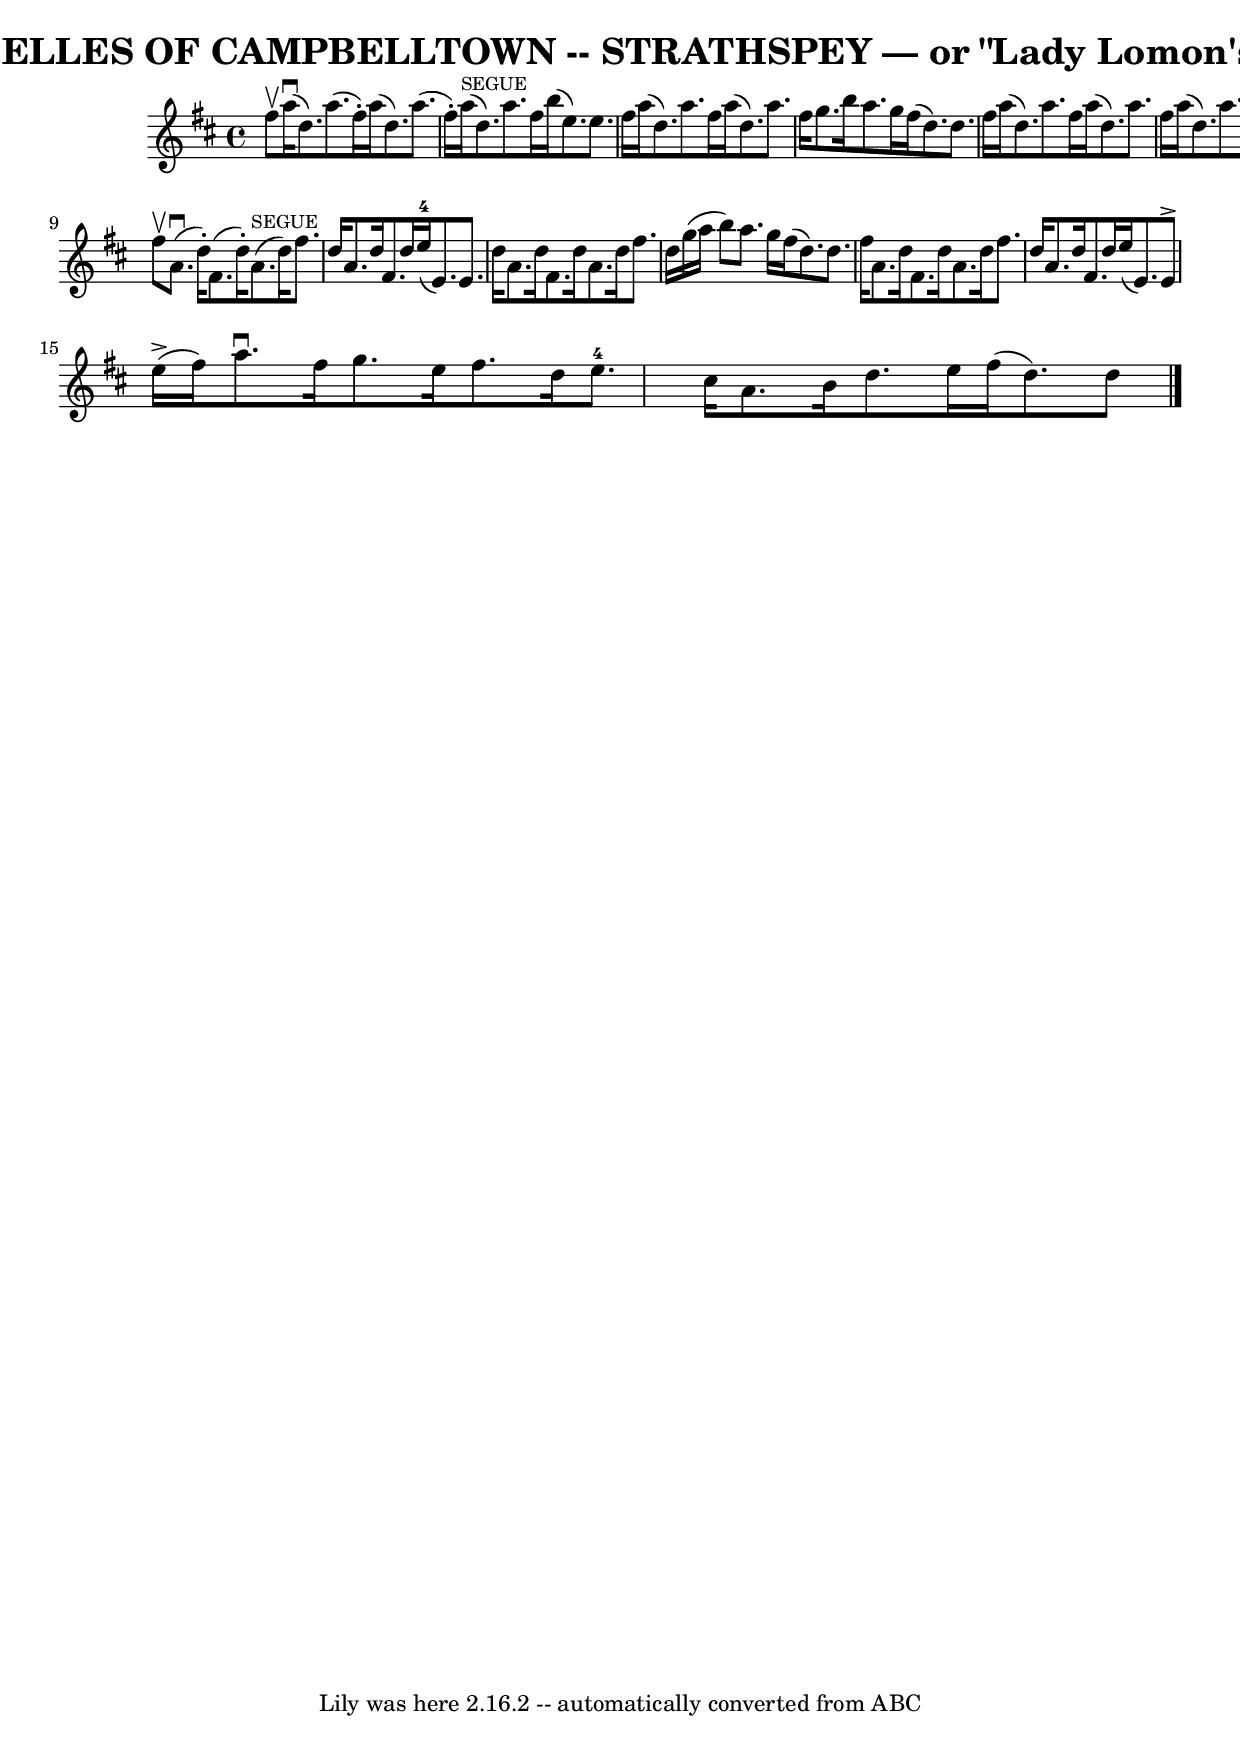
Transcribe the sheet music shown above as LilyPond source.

\version "2.16.2"
\include "Mammoth.ily"
\header {
	%% book = "Ryan's Mammoth Collection of Fiddle Tunes"
	crossRefNumber = "1"
	footnotes = ""
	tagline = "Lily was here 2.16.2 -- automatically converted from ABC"
	title = "BELLES OF CAMPBELLTOWN -- STRATHSPEY — or \"Lady Lomon's\""
}
voicedefault =  {


 \override Staff.TimeSignature #'style = #'C
 \time 4/4 % %slurgraces 1
 
\key d \major fis''8^\upbow   |
 a''16 (^\downbow d''8.)   
a''8. (fis''16 -.) a''16 (d''8.) a''8. (fis''16 -.)   
|
 a''16^\segue(d''8.) a''8. fis''16 b''16 (e''8.  
-) e''8. fis''16    |
 a''16 (d''8.) a''8. fis''16    
a''16 (d''8.) a''8. fis''16    |
 g''8. b''16 a''8.    
g''16 fis''16 (d''8.) d''8. fis''16    |
 a''16 (
d''8.) a''8. fis''16 a''16 (d''8.) a''8. fis''16    
|
 a''16 (d''8.) a''8. fis''16 b''16 (e''8.)   
e''8. fis''16    |
 a''16 (d''8.) a''8. fis''16    
a''16 (d''8.) a''8. fis''16    |
 g''8. b''16 a''8.    
g''16 fis''16 (d''8.) d''8    \bar "|." fis''8^\upbow   
|
 a'8. (^\downbow d''16 -.) fis'8. (d''16 -.) a'8. 
^\segue(d''16) fis''8. d''16    |
 a'8. d''16 fis'8.  
 d''16 e''16-4(e'8.) e'8. d''16    |
 a'8.    
d''16 fis'8. d''16 a'8. d''16 fis''8. d''16    |
   
g''16 (a''16 b''8) a''8. g''16 fis''16 (d''8.) d''8.   
 fis''16    |
 a'8. d''16 fis'8. d''16 a'8. d''16    
fis''8. d''16    |
 a'8. d''16 fis'8. d''16 e''16 (
e'8.) e'8^\accent e''16 (^\accent fis''16)   |
 a''8. 
^\downbow fis''16 g''8. e''16 fis''8. d''16 e''8.-4   
cis''16    |
 a'8. b'16 d''8. e''16 fis''16 (d''8.)   
d''8    \bar "|."   
}

\score{
    <<

	\context Staff="default"
	{
	    \voicedefault 
	}

    >>
	\layout {
	}
	\midi {}
}
